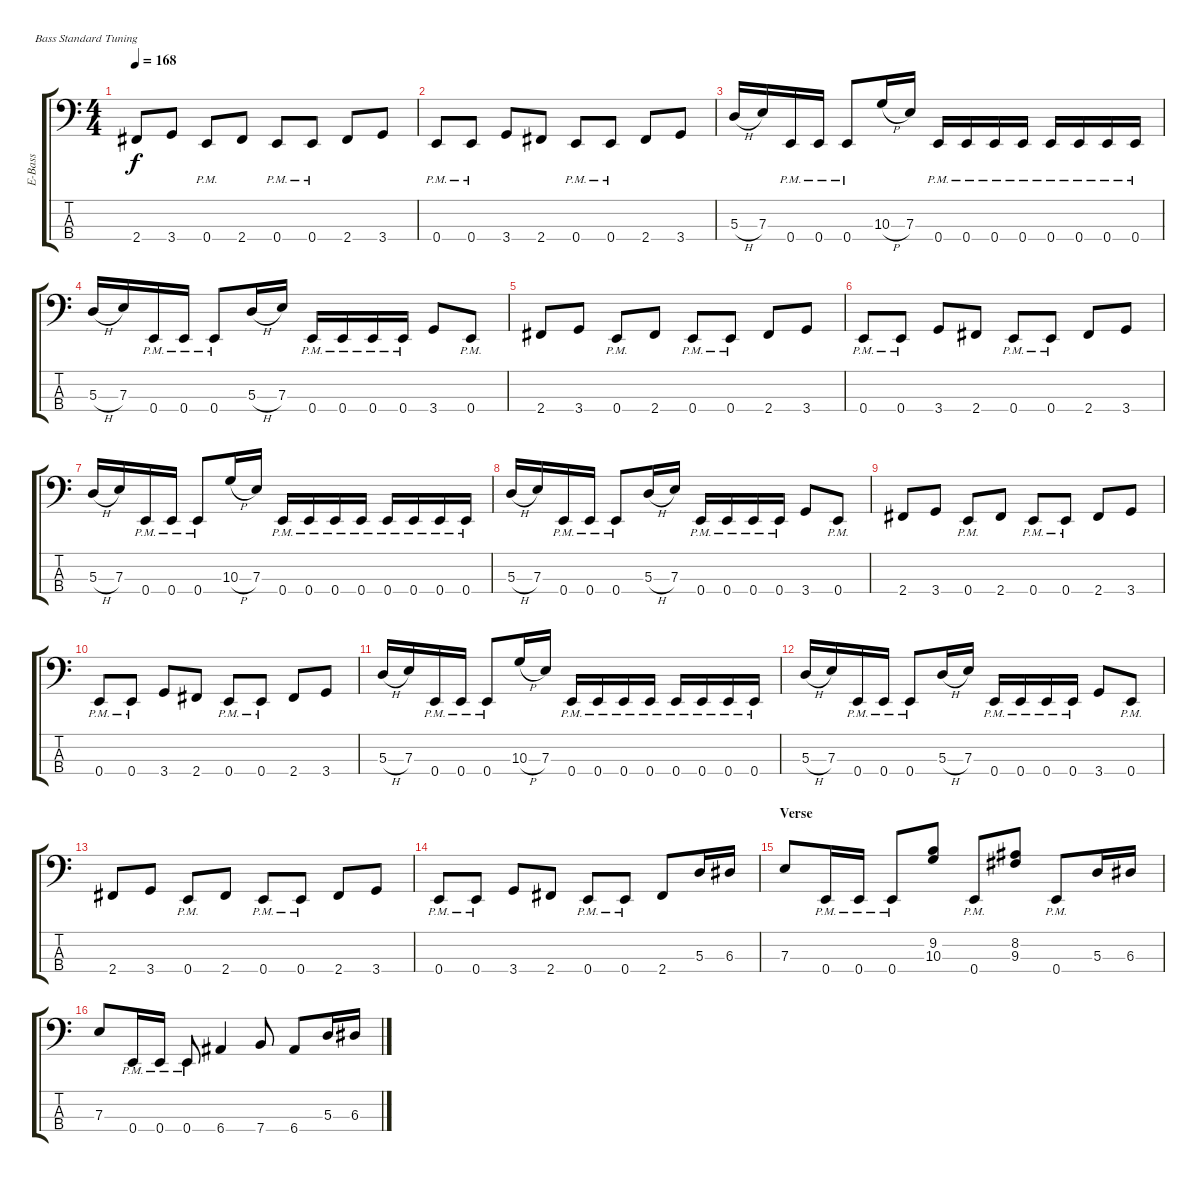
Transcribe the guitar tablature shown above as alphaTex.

\bracketExtendMode groupsimilarinstruments
\track ("D. Ellefson" "E-Bass") {instrument electricbasspick}
\staff {score tabs}
\tuning (G2 D2 A1 E1)
\ts (4 4)
\tempo 168
\clef f4
\ks c
2.4{acc #}.8{dy f} 3.4.8 0.4{pm}.8 2.4{acc #}.8 0.4{pm}.8 0.4{pm}.8 2.4{acc #}.8 3.4.8 |
0.4{pm}.8 0.4{pm}.8 3.4.8 2.4{acc #}.8 0.4{pm}.8 0.4{pm}.8 2.4{acc #}.8 3.4.8 |
5.3{h}.16 7.3.16 0.4{pm}.16 0.4{pm}.16 0.4{pm}.8 10.3{h}.16 7.3.16 0.4{pm}.16 0.4{pm}.16 0.4{pm}.16 0.4{pm}.16 0.4{pm}.16 0.4{pm}.16 0.4{pm}.16 0.4{pm}.16 |
5.3{h}.16 7.3.16 0.4{pm}.16 0.4{pm}.16 0.4{pm}.8 5.3{h}.16 7.3.16 0.4{pm}.16 0.4{pm}.16 0.4{pm}.16 0.4{pm}.16 3.4.8 0.4{pm}.8 |
2.4{acc #}.8 3.4.8 0.4{pm}.8 2.4{acc #}.8 0.4{pm}.8 0.4{pm}.8 2.4{acc #}.8 3.4.8 |
0.4{pm}.8 0.4{pm}.8 3.4.8 2.4{acc #}.8 0.4{pm}.8 0.4{pm}.8 2.4{acc #}.8 3.4.8 |
5.3{h}.16 7.3.16 0.4{pm}.16 0.4{pm}.16 0.4{pm}.8 10.3{h}.16 7.3.16 0.4{pm}.16 0.4{pm}.16 0.4{pm}.16 0.4{pm}.16 0.4{pm}.16 0.4{pm}.16 0.4{pm}.16 0.4{pm}.16 |
5.3{h}.16 7.3.16 0.4{pm}.16 0.4{pm}.16 0.4{pm}.8 5.3{h}.16 7.3.16 0.4{pm}.16 0.4{pm}.16 0.4{pm}.16 0.4{pm}.16 3.4.8 0.4{pm}.8 |
2.4{acc #}.8 3.4.8 0.4{pm}.8 2.4{acc #}.8 0.4{pm}.8 0.4{pm}.8 2.4{acc #}.8 3.4.8 |
0.4{pm}.8 0.4{pm}.8 3.4.8 2.4{acc #}.8 0.4{pm}.8 0.4{pm}.8 2.4{acc #}.8 3.4.8 |
5.3{h}.16 7.3.16 0.4{pm}.16 0.4{pm}.16 0.4{pm}.8 10.3{h}.16 7.3.16 0.4{pm}.16 0.4{pm}.16 0.4{pm}.16 0.4{pm}.16 0.4{pm}.16 0.4{pm}.16 0.4{pm}.16 0.4{pm}.16 |
5.3{h}.16 7.3.16 0.4{pm}.16 0.4{pm}.16 0.4{pm}.8 5.3{h}.16 7.3.16 0.4{pm}.16 0.4{pm}.16 0.4{pm}.16 0.4{pm}.16 3.4.8 0.4{pm}.8 |
2.4{acc #}.8 3.4.8 0.4{pm}.8 2.4{acc #}.8 0.4{pm}.8 0.4{pm}.8 2.4{acc #}.8 3.4.8 |
0.4{pm}.8 0.4{pm}.8 3.4.8 2.4{acc #}.8 0.4{pm}.8 0.4{pm}.8 2.4{acc #}.8 5.3.16 6.3{acc #}.16 |
\section ("" "Verse")
7.3.8 0.4{pm}.16 0.4{pm}.16 0.4{pm}.8 (9.2 10.3).8 0.4{pm}.8 (8.2{acc #} 9.3{acc #}).8 0.4{pm}.8 5.3.16 6.3{acc #}.16 |
7.3.8 0.4{pm}.16 0.4{pm}.16 0.4{pm}.8 6.4{acc #}.4 7.4.8 6.4{acc #}.8 5.3.16 6.3{acc #}.16
